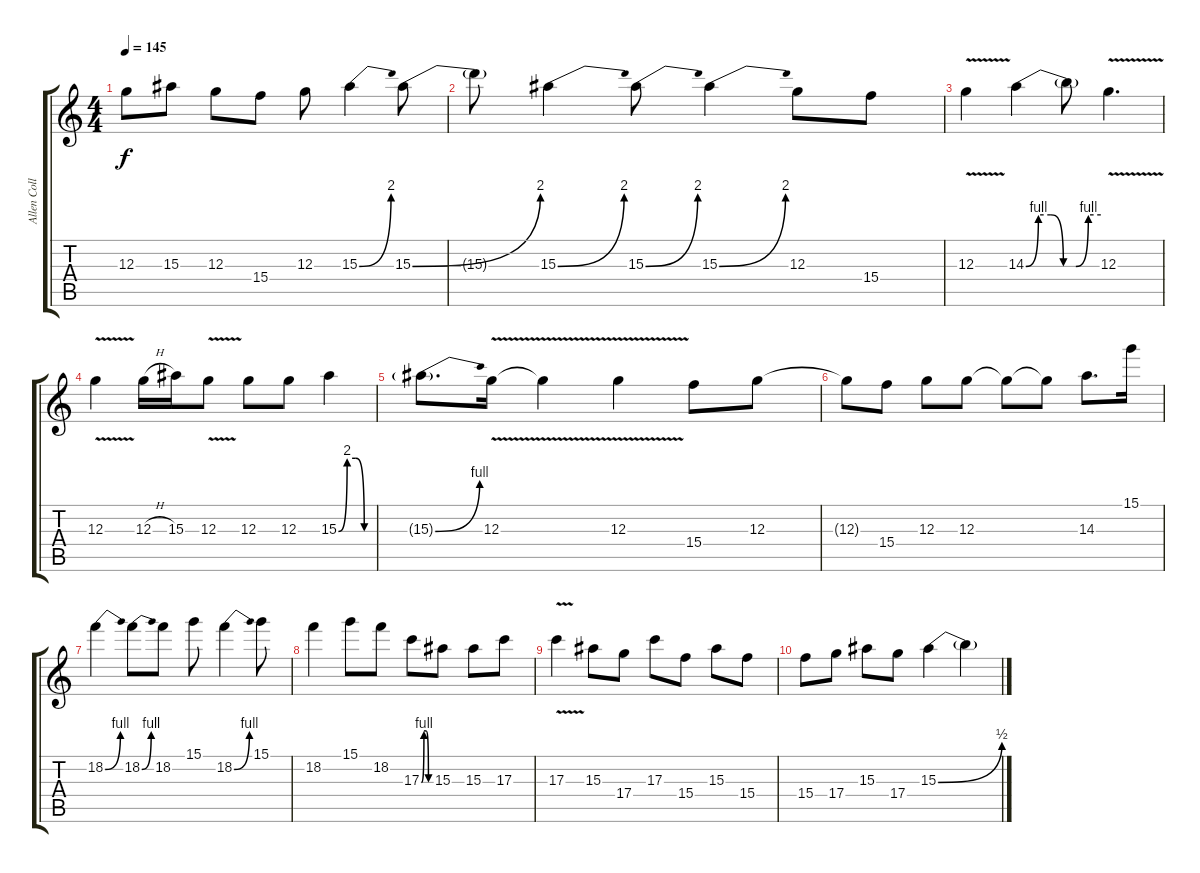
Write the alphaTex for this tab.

\track ("Allen Collins" "Allen Coll") {instrument overdrivenguitar}
\staff {score tabs}
\tuning (E4 B3 G3 D3 A2 E2) {hide}
\ts (4 4)
\tempo 145
\clef g2
\ks c
12.3.8{dy f} 15.3.8 12.3.8 15.4.8 12.3.8 15.3{be (bend 0 0 60 8)}.4 15.3{be (bend 0 0 60 8)}.8 |
15.3{t}.8 15.3{be (bend 0 0 60 8)}.4 15.3{be (bend 0 0 60 8)}.8 15.3{be (bend 0 0 60 8)}.4 12.3.8 15.4.8 |
12.3{v}.4 14.3{be (custom 0 0 10 4 20 4 30 0 40 0 50 4 60 4)}.4 14.3{t}.8 12.3{v}.4{d} |
12.3{v}.4 12.3{h}.16 15.3.16 12.3{v}.8 12.3.8 12.3.8 15.3{be (custom 0 0 15 8 30 8 45 0 60 0)}.4 |
15.3{be (bend 0 0 60 4) g}.8{d} 12.3{v}.16 12.3{t}.4 12.3{v}.4 15.4.8 12.3.8 |
12.3{t}.8 15.4.8 12.3.8 12.3.8 12.3{t}.8 12.3{t}.8 14.3.8{d} 15.1.16 |
18.2{be (bend 0 0 60 4)}.4{volume 0} 18.2{be (bend 0 0 60 4)}.8 18.2.8 15.1.8 18.2{be (bend 0 0 60 4)}.4 15.1.8 |
18.2.4 15.1.8 18.2.8 17.3{be (custom 0 0 16 4 30 4 45 0 60 0)}.8 15.3.8 15.3.8 17.3.8 |
17.3{v}.4 15.3.8 17.4.8 17.3.8 15.4.8 15.3.8 15.4.8 |
15.4.8 17.4.8 15.3.8 17.4.8 15.3{be (bend 0 0 60 2)}.4 15.3{t}.4
